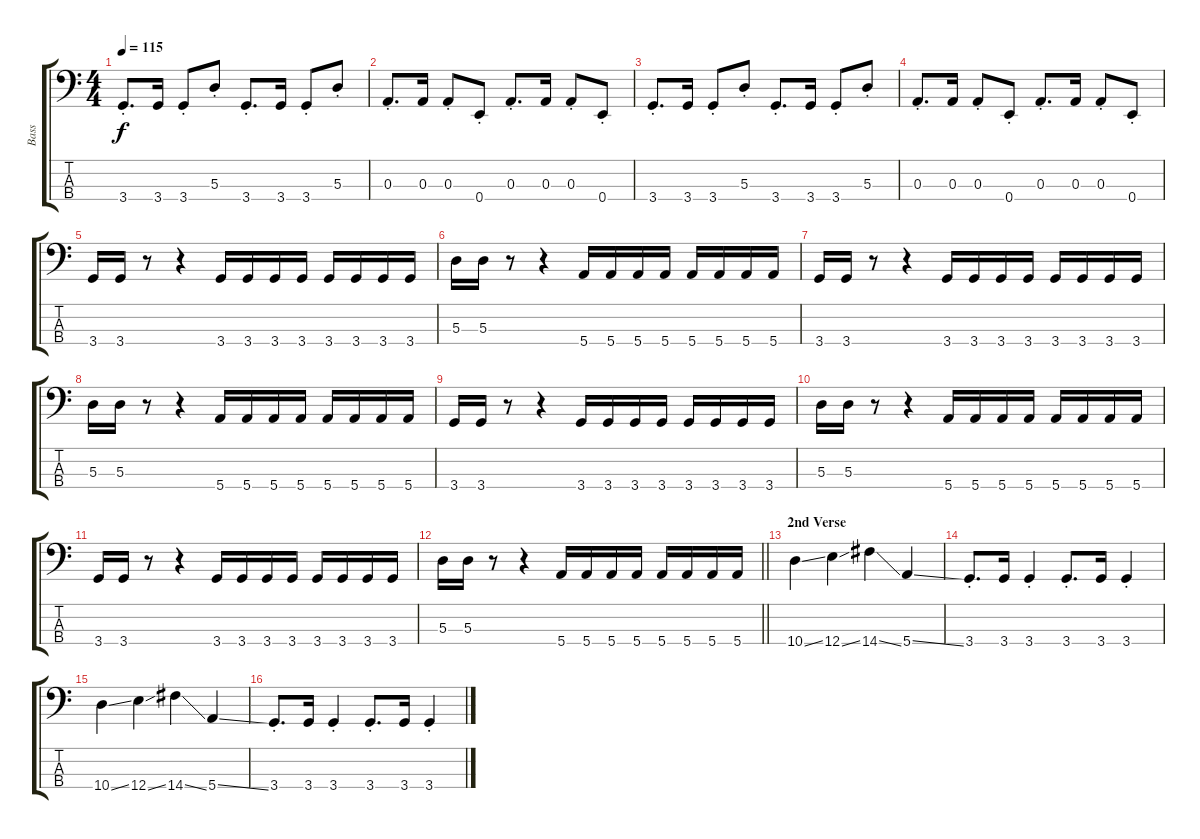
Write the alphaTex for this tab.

\track ("Bass" "Bass") {instrument electricbasspick}
\staff {score tabs}
\tuning (G2 D2 A1 E1) {hide}
\ts (4 4)
\tempo 115
\clef f4
\ks c
3.4{st}.8{d dy f} 3.4.16 3.4{st}.8 5.3{st}.8 3.4{st}.8{d} 3.4.16 3.4{st}.8 5.3{st}.8 |
0.3{st}.8{d} 0.3.16 0.3{st}.8 0.4{st}.8 0.3{st}.8{d} 0.3.16 0.3{st}.8 0.4{st}.8 |
3.4{st}.8{d} 3.4.16 3.4{st}.8 5.3{st}.8 3.4{st}.8{d} 3.4.16 3.4{st}.8 5.3{st}.8 |
0.3{st}.8{d} 0.3.16 0.3{st}.8 0.4{st}.8 0.3{st}.8{d} 0.3.16 0.3{st}.8 0.4{st}.8 |
3.4.16 3.4.16 r.8 r.4 3.4.16 3.4.16 3.4.16 3.4.16 3.4.16 3.4.16 3.4.16 3.4.16 |
5.3.16 5.3.16 r.8 r.4 5.4.16 5.4.16 5.4.16 5.4.16 5.4.16 5.4.16 5.4.16 5.4.16 |
3.4.16 3.4.16 r.8 r.4 3.4.16 3.4.16 3.4.16 3.4.16 3.4.16 3.4.16 3.4.16 3.4.16 |
5.3.16 5.3.16 r.8 r.4 5.4.16 5.4.16 5.4.16 5.4.16 5.4.16 5.4.16 5.4.16 5.4.16 |
3.4.16 3.4.16 r.8 r.4 3.4.16 3.4.16 3.4.16 3.4.16 3.4.16 3.4.16 3.4.16 3.4.16 |
5.3.16 5.3.16 r.8 r.4 5.4.16 5.4.16 5.4.16 5.4.16 5.4.16 5.4.16 5.4.16 5.4.16 |
3.4.16 3.4.16 r.8 r.4 3.4.16 3.4.16 3.4.16 3.4.16 3.4.16 3.4.16 3.4.16 3.4.16 |
\barLineRight lightlight
5.3.16 5.3.16 r.8 r.4 5.4.16 5.4.16 5.4.16 5.4.16 5.4.16 5.4.16 5.4.16 5.4.16 |
\section ("" "2nd Verse")
10.4{ss}.4 12.4{ss}.4 14.4{ss}.4 5.4{ss}.4 |
3.4{st}.8{d} 3.4.16 3.4{st}.4 3.4{st}.8{d} 3.4.16 3.4{st}.4 |
10.4{ss}.4 12.4{ss}.4 14.4{ss}.4 5.4{ss}.4 |
3.4{st}.8{d} 3.4.16 3.4{st}.4 3.4{st}.8{d} 3.4.16 3.4{st}.4
